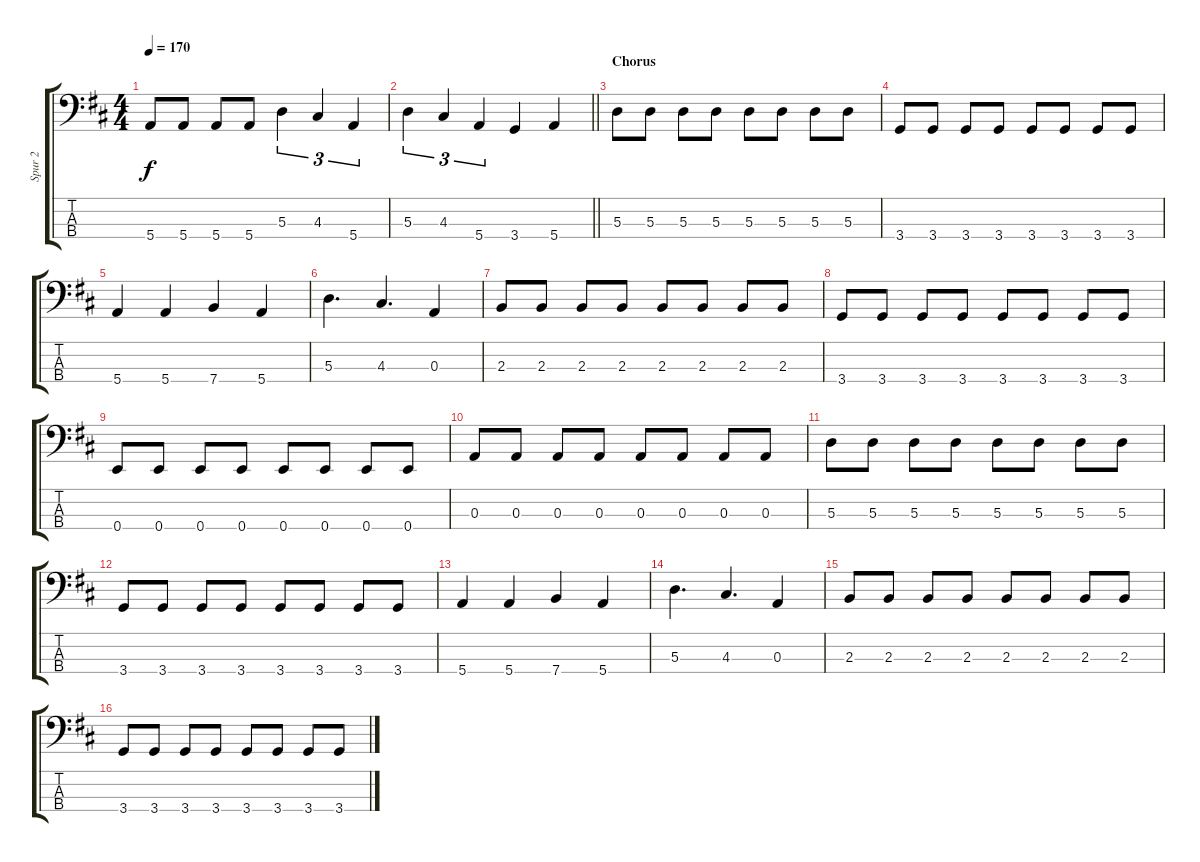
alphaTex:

\track ("Spur 2" "Spur 2") {instrument electricbasspick}
\staff {score tabs}
\tuning (G2 D2 A1 E1) {hide}
\ts (4 4)
\tempo 170
\clef f4
\ks d
5.4.8{dy f} 5.4.8 5.4.8 5.4.8 5.3.4{tu (3 2)} 4.3.4{tu (3 2)} 5.4.4{tu (3 2)} |
\barLineRight lightlight
5.3.4{tu (3 2)} 4.3.4{tu (3 2)} 5.4.4{tu (3 2)} 3.4.4 5.4.4 |
\section ("" "Chorus")
5.3.8 5.3.8 5.3.8 5.3.8 5.3.8 5.3.8 5.3.8 5.3.8 |
3.4.8 3.4.8 3.4.8 3.4.8 3.4.8 3.4.8 3.4.8 3.4.8 |
5.4.4 5.4.4 7.4.4 5.4.4 |
5.3.4{d} 4.3.4{d} 0.3.4 |
2.3.8 2.3.8 2.3.8 2.3.8 2.3.8 2.3.8 2.3.8 2.3.8 |
3.4.8 3.4.8 3.4.8 3.4.8 3.4.8 3.4.8 3.4.8 3.4.8 |
0.4.8 0.4.8 0.4.8 0.4.8 0.4.8 0.4.8 0.4.8 0.4.8 |
0.3.8 0.3.8 0.3.8 0.3.8 0.3.8 0.3.8 0.3.8 0.3.8 |
5.3.8 5.3.8 5.3.8 5.3.8 5.3.8 5.3.8 5.3.8 5.3.8 |
3.4.8 3.4.8 3.4.8 3.4.8 3.4.8 3.4.8 3.4.8 3.4.8 |
5.4.4 5.4.4 7.4.4 5.4.4 |
5.3.4{d} 4.3.4{d} 0.3.4 |
2.3.8 2.3.8 2.3.8 2.3.8 2.3.8 2.3.8 2.3.8 2.3.8 |
3.4.8 3.4.8 3.4.8 3.4.8 3.4.8 3.4.8 3.4.8 3.4.8
